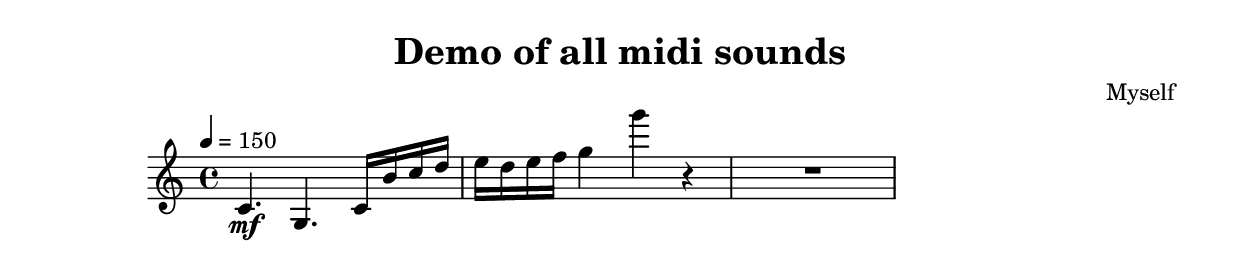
%% Do not edit this file; it is automatically
%% generated from LSR http://lsr.dsi.unimi.it
%% This file is in the public domain.
\version "2.13.39"

\header {
  lsrtags = "midi"

  texidoc = "
Problem: How to know which @code{midiInstrument} would be best for your
composition? Solution: A LilyPond demo file.



"
  doctitle = "Demo MidiInstruments"
} % begin verbatim

\header {
  title = "Demo of all midi sounds"
  arranger = "Myself "
}

baseMelody = \relative c' {
  c4.\mf g c16 b' c d
  e16 d e f g4 g'4 r
  R1
}
melody = {
  \tempo 4 = 150
  \baseMelody
}

\score {
  \new Staff <<
    \new Voice \melody
  >>
  \layout { }
}

\score {
  \new Staff <<
    \new Voice {
      r\mf
      \set Staff.midiInstrument = #"acoustic grand" \melody
      \set Staff.midiInstrument = #"bright acoustic" \melody
      \set Staff.midiInstrument = #"electric grand" \melody
      \set Staff.midiInstrument = #"honky-tonk" \melody
      \set Staff.midiInstrument = #"electric piano 1" \melody
      \set Staff.midiInstrument = #"electric piano 2" \melody
      \set Staff.midiInstrument = #"harpsichord" \melody
      \set Staff.midiInstrument = #"clav" \melody
      \set Staff.midiInstrument = #"celesta" \melody
      \set Staff.midiInstrument = #"glockenspiel" \melody
      \set Staff.midiInstrument = #"music box" \melody
      \set Staff.midiInstrument = #"vibraphone" \melody
      \set Staff.midiInstrument = #"marimba" \melody
      \set Staff.midiInstrument = #"xylophone" \melody
      \set Staff.midiInstrument = #"tubular bells" \melody
      \set Staff.midiInstrument = #"dulcimer" \melody
      \set Staff.midiInstrument = #"drawbar organ" \melody
      \set Staff.midiInstrument = #"percussive organ" \melody
      \set Staff.midiInstrument = #"rock organ" \melody
      \set Staff.midiInstrument = #"church organ" \melody
      \set Staff.midiInstrument = #"reed organ" \melody
      \set Staff.midiInstrument = #"accordion" \melody
      \set Staff.midiInstrument = #"harmonica" \melody
      \set Staff.midiInstrument = #"concertina" \melody
      \set Staff.midiInstrument = #"acoustic guitar (nylon)" \melody
      \set Staff.midiInstrument = #"acoustic guitar (steel)" \melody
      \set Staff.midiInstrument = #"electric guitar (jazz)" \melody
      \set Staff.midiInstrument = #"electric guitar (clean)" \melody
      \set Staff.midiInstrument = #"electric guitar (muted)" \melody
      \set Staff.midiInstrument = #"overdriven guitar" \melody
      \set Staff.midiInstrument = #"distorted guitar" \melody
      \set Staff.midiInstrument = #"acoustic bass" \melody
      \set Staff.midiInstrument = #"electric bass (finger)" \melody
      \set Staff.midiInstrument = #"electric bass (pick)" \melody
      \set Staff.midiInstrument = #"fretless bass" \melody
      \set Staff.midiInstrument = #"slap bass 1" \melody
      \set Staff.midiInstrument = #"slap bass 2" \melody
      \set Staff.midiInstrument = #"synth bass 1" \melody
      \set Staff.midiInstrument = #"synth bass 2" \melody
      \set Staff.midiInstrument = #"violin" \melody
      \set Staff.midiInstrument = #"viola" \melody
      \set Staff.midiInstrument = #"cello" \melody
      \set Staff.midiInstrument = #"contrabass" \melody
      \set Staff.midiInstrument = #"tremolo strings" \melody
      \set Staff.midiInstrument = #"pizzicato strings" \melody
      \set Staff.midiInstrument = #"orchestral harp" \melody
      \set Staff.midiInstrument = #"timpani" \melody
      \set Staff.midiInstrument = #"string ensemble 1" \melody
      \set Staff.midiInstrument = #"string ensemble 2" \melody
      \set Staff.midiInstrument = #"synthstrings 1" \melody
      \set Staff.midiInstrument = #"synthstrings 2" \melody
      \set Staff.midiInstrument = #"choir aahs" \melody
      \set Staff.midiInstrument = #"voice oohs" \melody
      \set Staff.midiInstrument = #"synth voice" \melody
      \set Staff.midiInstrument = #"orchestra hit" \melody
      \set Staff.midiInstrument = #"trumpet" \melody
      \set Staff.midiInstrument = #"trombone" \melody
      \set Staff.midiInstrument = #"tuba" \melody
      \set Staff.midiInstrument = #"muted trumpet" \melody
      \set Staff.midiInstrument = #"french horn" \melody
      \set Staff.midiInstrument = #"brass section" \melody
      \set Staff.midiInstrument = #"synthbrass 1" \melody
      \set Staff.midiInstrument = #"synthbrass 2" \melody
      \set Staff.midiInstrument = #"soprano sax" \melody
      \set Staff.midiInstrument = #"alto sax" \melody
      \set Staff.midiInstrument = #"tenor sax" \melody
      \set Staff.midiInstrument = #"baritone sax" \melody
      \set Staff.midiInstrument = #"oboe" \melody
      \set Staff.midiInstrument = #"english horn" \melody
      \set Staff.midiInstrument = #"bassoon" \melody
      \set Staff.midiInstrument = #"clarinet" \melody
      \set Staff.midiInstrument = #"piccolo" \melody
      \set Staff.midiInstrument = #"flute" \melody
      \set Staff.midiInstrument = #"recorder" \melody
      \set Staff.midiInstrument = #"pan flute" \melody
      \set Staff.midiInstrument = #"blown bottle" \melody
      \set Staff.midiInstrument = #"shakuhachi" \melody
      \set Staff.midiInstrument = #"whistle" \melody
      \set Staff.midiInstrument = #"ocarina" \melody
      \set Staff.midiInstrument = #"lead 1 (square)" \melody
      \set Staff.midiInstrument = #"lead 2 (sawtooth)" \melody
      \set Staff.midiInstrument = #"lead 3 (calliope)" \melody
      \set Staff.midiInstrument = #"lead 4 (chiff)" \melody
      \set Staff.midiInstrument = #"lead 5 (charang)" \melody
      \set Staff.midiInstrument = #"lead 6 (voice)" \melody
      \set Staff.midiInstrument = #"lead 7 (fifths)" \melody
      \set Staff.midiInstrument = #"lead 8 (bass+lead)" \melody
      \set Staff.midiInstrument = #"pad 1 (new age)" \melody
      \set Staff.midiInstrument = #"pad 2 (warm)" \melody
      \set Staff.midiInstrument = #"pad 3 (polysynth)" \melody
      \set Staff.midiInstrument = #"pad 4 (choir)" \melody
      \set Staff.midiInstrument = #"pad 5 (bowed)" \melody
      \set Staff.midiInstrument = #"pad 6 (metallic)" \melody
      \set Staff.midiInstrument = #"pad 7 (halo)" \melody
      \set Staff.midiInstrument = #"pad 8 (sweep)" \melody
      \set Staff.midiInstrument = #"fx 1 (rain)" \melody
      \set Staff.midiInstrument = #"fx 2 (soundtrack)" \melody
      \set Staff.midiInstrument = #"fx 3 (crystal)" \melody
      \set Staff.midiInstrument = #"fx 4 (atmosphere)" \melody
      \set Staff.midiInstrument = #"fx 5 (brightness)" \melody
      \set Staff.midiInstrument = #"fx 6 (goblins)" \melody
      \set Staff.midiInstrument = #"fx 7 (echoes)" \melody
      \set Staff.midiInstrument = #"fx 8 (sci-fi)" \melody
      \set Staff.midiInstrument = #"sitar" \melody
      \set Staff.midiInstrument = #"banjo" \melody
      \set Staff.midiInstrument = #"shamisen" \melody
      \set Staff.midiInstrument = #"koto" \melody
      \set Staff.midiInstrument = #"kalimba" \melody
      \set Staff.midiInstrument = #"bagpipe" \melody
      \set Staff.midiInstrument = #"fiddle" \melody
      \set Staff.midiInstrument = #"shanai" \melody
      \set Staff.midiInstrument = #"tinkle bell" \melody
      \set Staff.midiInstrument = #"agogo" \melody
      \set Staff.midiInstrument = #"steel drums" \melody
      \set Staff.midiInstrument = #"woodblock" \melody
      \set Staff.midiInstrument = #"taiko drum" \melody
      \set Staff.midiInstrument = #"melodic tom" \melody
      \set Staff.midiInstrument = #"synth drum" \melody
      \set Staff.midiInstrument = #"reverse cymbal" \melody
      \set Staff.midiInstrument = #"guitar fret noise" \melody
      \set Staff.midiInstrument = #"breath noise" \melody
      \set Staff.midiInstrument = #"seashore" \melody
      \set Staff.midiInstrument = #"bird tweet" \melody
      \set Staff.midiInstrument = #"telephone ring" \melody
      \set Staff.midiInstrument = #"helicopter" \melody
      \set Staff.midiInstrument = #"applause" \melody
      \set Staff.midiInstrument = #"gunshot" \melody
    }
  >>
  \midi { }
}

